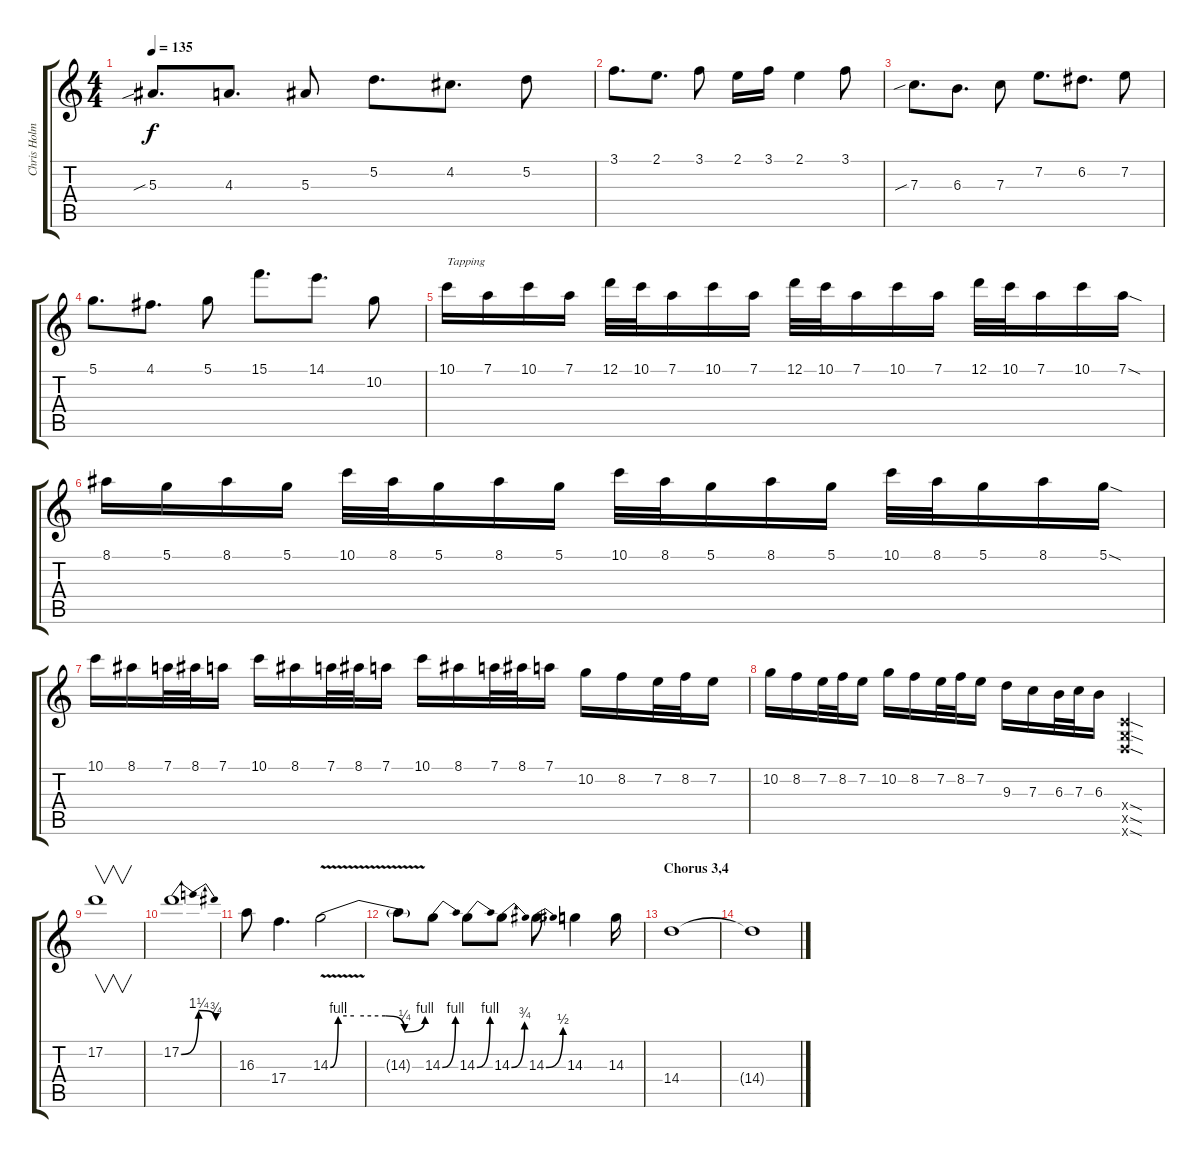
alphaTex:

\track ("Chris Holmes Solo" "Chris Holm") {instrument distortionguitar}
\staff {score tabs}
\tuning (D4 A3 F3 C3 G2 D2) {hide}
\ts (4 4)
\tempo 135
\clef g2
\ks c
5.3{sib}.8{d dy f} 4.3.8{d} 5.3.8 5.2.8{d} 4.2.8{d} 5.2.8 |
3.1.8{d} 2.1.8{d} 3.1.8 2.1.16 3.1.16 2.1.4 3.1.8 |
7.3{sib}.8{d} 6.3.8{d} 7.3.8 7.2.8{d} 6.2.8{d} 7.2.8 |
5.1.8{d} 4.1.8{d} 5.1.8 15.1.8{d} 14.1.8{d} 10.2.8 |
10.1.16{txt "Tapping "} 7.1.16 10.1.16 7.1.16 12.1.32 10.1.32 7.1.16 10.1.16 7.1.16 12.1.32 10.1.32 7.1.16 10.1.16 7.1.16 12.1.32 10.1.32 7.1.16 10.1.16 7.1{sod}.16 |
8.1.16 5.1.16 8.1.16 5.1.16 10.1.32 8.1.32 5.1.16 8.1.16 5.1.16 10.1.32 8.1.32 5.1.16 8.1.16 5.1.16 10.1.32 8.1.32 5.1.16 8.1.16 5.1{sod}.16 |
10.1.16 8.1.16 7.1.32 8.1.32 7.1.16 10.1.16 8.1.16 7.1.32 8.1.32 7.1.16 10.1.16 8.1.16 7.1.32 8.1.32 7.1.16 10.2.16 8.2.16 7.2.32 8.2.32 7.2.16 |
10.2.16 8.2.16 7.2.32 8.2.32 7.2.16 10.2.16 8.2.16 7.2.32 8.2.32 7.2.16 9.3.16 7.3.16 6.3.32 7.3.32 6.3.16 (0.4{sod x} 0.5{sod x} 0.6{sod x}).4 |
17.2.1{v} |
17.2{be (bendrelease 0 0 20 5 46 5 60 3)}.1 |
16.3.8 17.4.4{d} 14.3{be (custom 0 0 5 4 15 4 35 4 47 1 60 4) v}.2 |
14.3{t}.8 14.3{be (bend 0 0 60 4)}.8 14.3{be (bend 0 0 60 4)}.8 14.3{be (bend 0 0 60 3)}.8 14.3{be (bend 0 0 60 2)}.8{d} 14.3.4 14.3.16 |
\section ("" "Chorus 3,4")
14.4.1 |
14.4{t}.1{volume 5}
